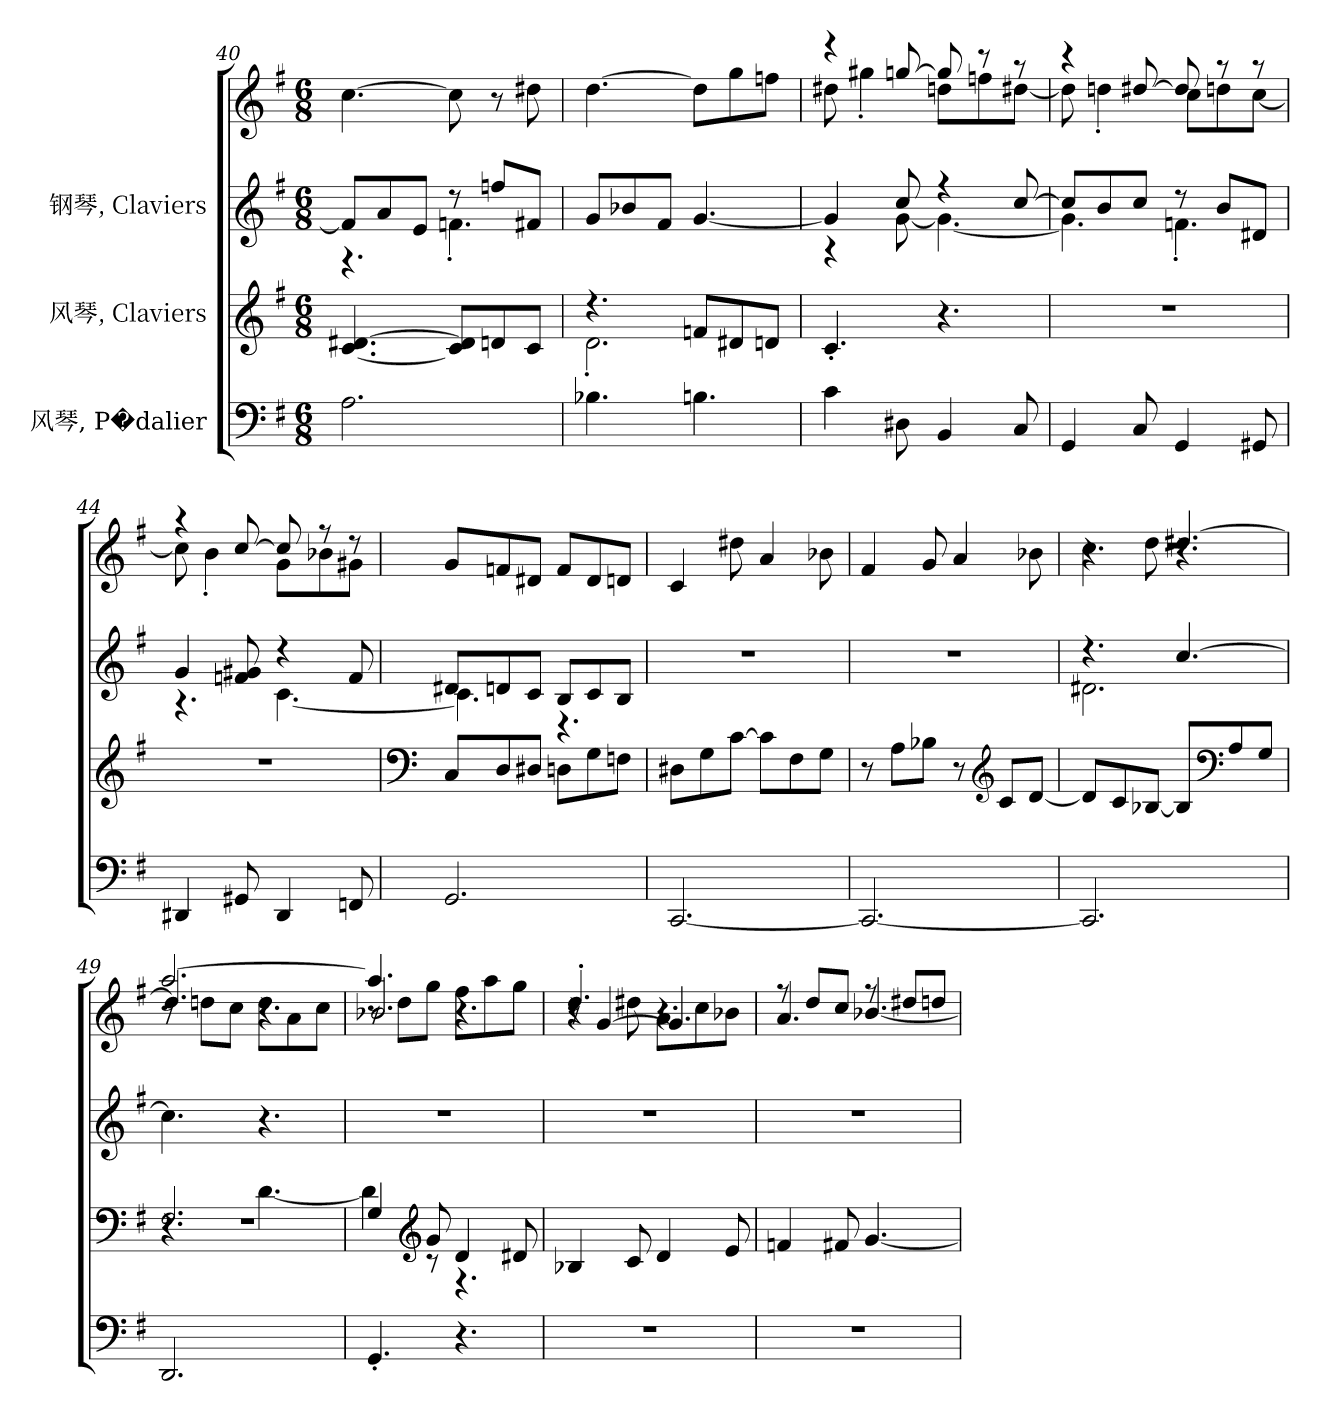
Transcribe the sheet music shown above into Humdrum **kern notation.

**kern	**kern	**kern	**kern
*part3	*part2	*part1	*part1
*staff4	*staff3	*staff2	*staff1
*I"风琴, P�dalier	*I"风琴, Claviers	*I"钢琴, Claviers	*
*clefF4	*clefG2	*clefG2	*clefG2
*k[f#]	*k[f#]	*k[f#]	*k[f#]
*M6/8	*M6/8	*M6/8	*M6/8
=40	=40	=40	=40
*	*	*^	*
2.A\	[4.c/ [4.d#X/	8f#/L]	4.r	[4.cc\
.	.	8a/	.	.
.	.	8e/J	.	.
.	8c/] 8d#/]L	8r	4.fn'\	8cc\]
.	8dn/	8ffn/L	.	8r
.	8c/J	8f#X/J	.	8dd#X\
*	*	*v	*v	*
=41	=41	=41	=41
*	*^	*	*
4.B-X\	4.r	2.d'\	8g/L	[4.dd\
.	.	.	8b-X/	.
.	.	.	8f#/J	.
4.Bn\	8fn/L	.	[4.g/	8dd\L]
.	8d#X/	.	.	8gg\
.	8dn/J	.	.	8ffn\J
*	*v	*v	*	*
!!LO:PB:g=z
=42	=42	=42	=42
*	*	*^	*^
4c\	4.c'/	4g/]	4r	4r	8dd#X\
.	.	.	.	.	4gg#X'\
8D#X\	.	8cc/	[8g\	[8ggn/	.
4BB/	4.r	4r	4.g\_	8gg/]	8ddn\L
.	.	.	.	8r	8ffn\
8C/	.	[8cc/	.	8r	[8dd#X\J
=43	=43	=43	=43	=43	=43
4GG/	2.r	8cc/L]	4.g\]	4r	8dd#\]
.	.	8b/	.	.	4ddn'\
8C/	.	8cc/J	.	[8dd#X/	.
4GG/	.	8r	4.fn'\	8dd#/]	8cc\L
.	.	8b/L	.	8r	8ddn\
8GG#X/	.	8d#X/J	.	8r	[8cc\J
=44	=44	=44	=44	=44	=44
4DD#X/	2.r	4g/	4.r	4r	8cc\]
.	.	.	.	.	4b'\
8GG#X/	.	8fn/ 8g#X/	.	[8cc/	.
4DD#/	.	4r	[4.c\	8cc/]	8g\L
.	.	.	.	8r	8b-X\
8FFn/	.	8f/	.	8r	8g#X\J
*	*	*	*	*v	*v
!!LO:LB:g=z
=45	=45	=45	=45	=45
*	*clefF4	*	*	*
2.GG/	8C/L	8d#X/L	4.c\]	8g/L
.	8D/	8dn/	.	8fn/
.	8D#X/J	8c/J	.	8d#X/J
.	8Dn\L	8B/L	4.r	8f/L
.	8G\	8c/	.	8d#/
.	8Fn\J	8B/J	.	8dn/J
*	*	*v	*v	*
=46	=46	=46	=46
[2.CC/	8D#X\L	2.r	4c/
.	8G\	.	.
.	[8c\J	.	8dd#X\
.	8c\L]	.	4a/
.	8F#\	.	.
.	8G\J	.	8b-X\
=47	=47	=47	=47
2.CC/_	8r	2.r	4f#/
.	8A\L	.	.
.	8B-X\J	.	8g/
.	8r	.	4a/
*	*clefG2	*	*
.	8c/L	.	.
.	[8d/J	.	8b-X\
=48	=48	=48	=48
*	*	*^	*^
*	*	*	*	*	*^
2.CC/]	8d/L]	4.r	2.d#X\	2.r	4cc\	4.r
.	8c/	.	.	.	.	.
.	[8B-X/J	.	.	.	8dd\	.
.	8B-/L]	[4.cc/	.	.	4.r	[4.dd#X/
*	*clefF4	*	*	*	*	*
.	8A/	.	.	.	.	.
.	8G/J	.	.	.	.	.
*	*	*v	*v	*	*	*
!!LO:LB:g=z	!!	!!
=49	=49	=49	=49	=49	=49
*	*^	*	*	*	*
*	*	*^	*	*	*	*
2.DD/	2.r	4.r	2.F#/	4.cc\]	[2.aa/	8r	4.dd#/]
.	.	.	.	.	.	8ddn\L	.
.	.	.	.	.	.	8cc\J	.
.	.	[4.d\	.	4.r	.	8dd\L	4.r
.	.	.	.	.	.	8a\	.
.	.	.	.	.	.	8cc\J	.
*	*	*v	*v	*	*	*	*
=50	=50	=50	=50	=50	=50	=50
4.GG'/	4G/	4d\]	2.r	4.aa/]	8r	2.b-X/
.	.	.	.	.	8dd\L	.
*	*clefG2	*	*	*	*	*
.	8g/	8r	.	.	8gg\J	.
4.r	4d/	4.r	.	4.r	8ff#\L	.
.	.	.	.	.	8aa\	.
.	8d#X/	.	.	.	8gg\J	.
*	*v	*v	*	*	*	*
=51	=51	=51	=51	=51	=51
2.r	4B-X/	2.r	4.dd'/	4r	8r
.	.	.	.	.	[4g/
.	8c/	.	.	8dd#X\	.
.	4d/	.	4.r	8a\L	4.g/]
.	.	.	.	8cc\	.
.	8e/	.	.	8b-X\J	.
*	*	*	*	*v	*v
=52	=52	=52	=52	=52
2.r	4fn/	2.r	8r	4.a/
.	.	.	8dd/L	.
.	8f#X/	.	8cc/J	.
.	[4.g/	.	8r	[4.b-X/
.	.	.	8dd#X/L	.
.	.	.	8ddn/J	.
*	*	*	*v	*v
=	=	=	=
*-	*-	*-	*-
